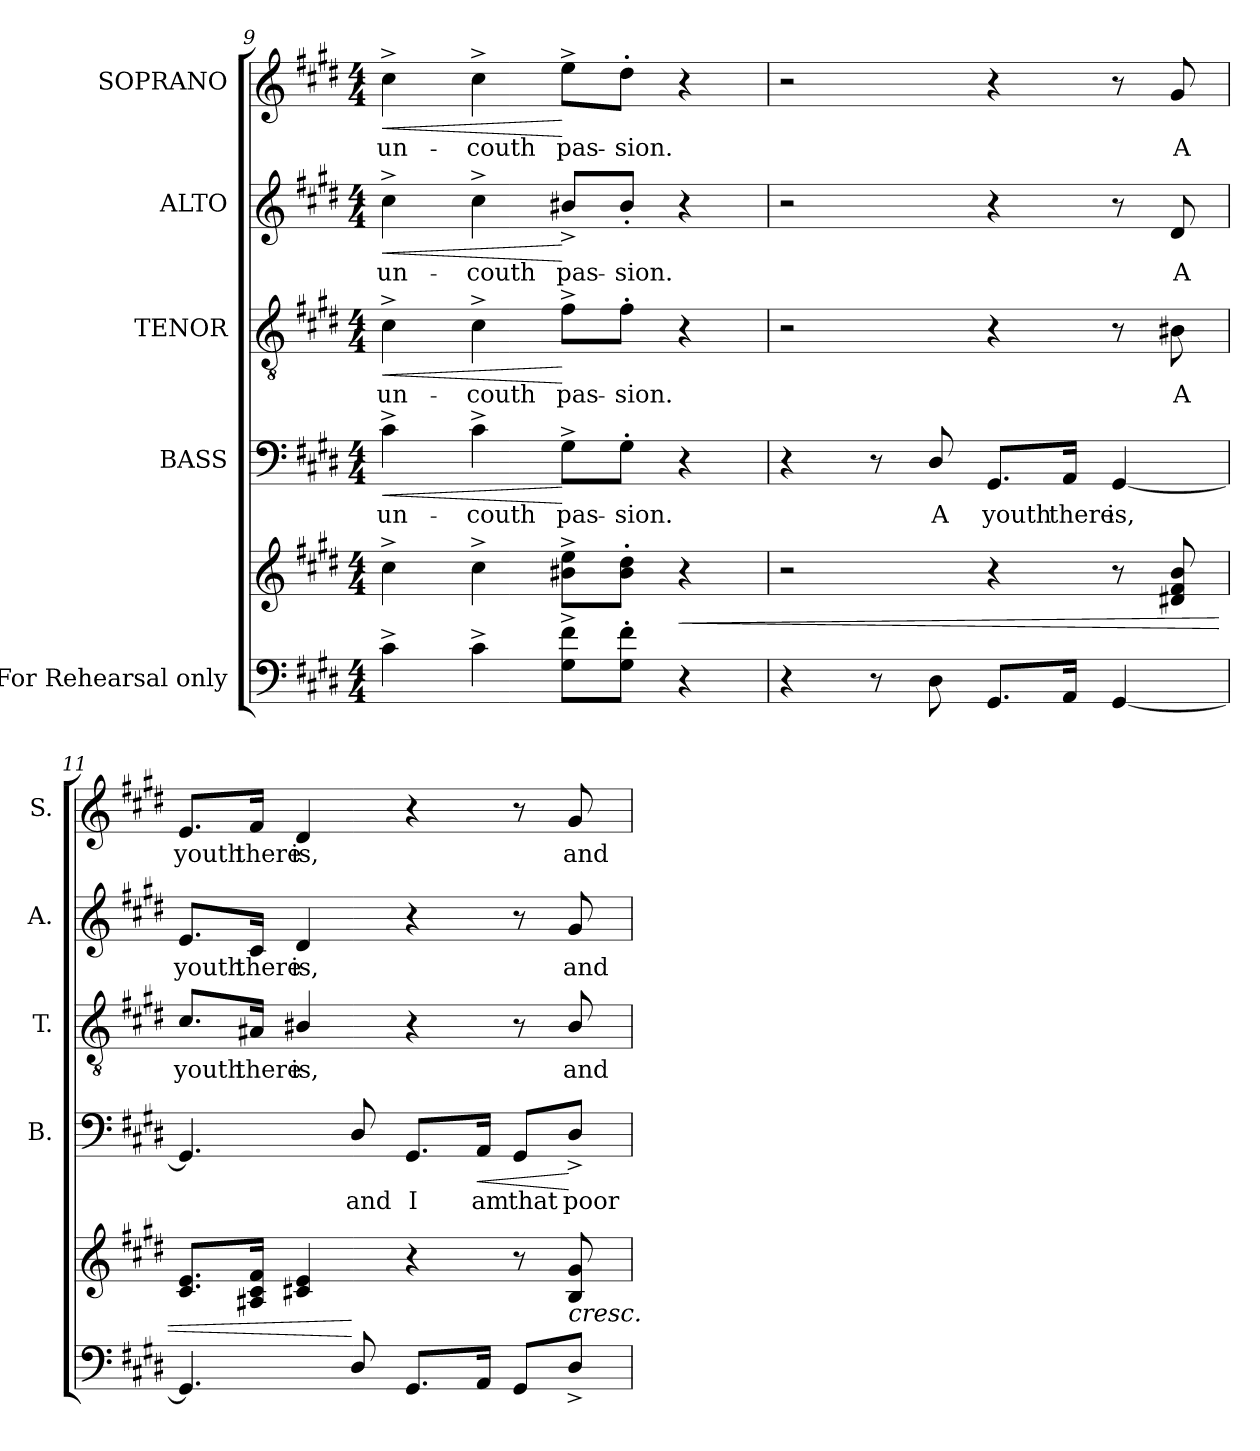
**kern	**kern	**dynam	**kern	**text	**dynam	**kern	**text	**dynam	**kern	**text	**dynam	**kern	**text	**dynam
*part5	*part5	*part5	*part4	*part4	*part4	*part3	*part3	*part3	*part2	*part2	*part2	*part1	*part1	*part1
*staff6	*staff5	*staff5/6	*staff4	*staff4	*staff4	*staff3	*staff3	*staff3	*staff2	*staff2	*staff2	*staff1	*staff1	*staff1
*I"For  Rehearsal  only	*	*	*I"BASS	*	*	*I"TENOR	*	*	*I"ALTO	*	*	*I"SOPRANO	*	*
*	*	*	*I'B.	*	*	*I'T.	*	*	*I'A.	*	*	*I'S.	*	*
*clefF4	*clefG2	*	*clefF4	*	*	*clefGv2	*	*	*clefG2	*	*	*clefG2	*	*
*	*	*	*	*	*	*ITrd7c12	*	*	*	*	*	*	*	*
*k[f#c#g#d#]	*k[f#c#g#d#]	*	*k[f#c#g#d#]	*	*	*k[f#c#g#d#]	*	*	*k[f#c#g#d#]	*	*	*k[f#c#g#d#]	*	*
*E:	*E:	*	*E:	*	*	*E:	*	*	*E:	*	*	*E:	*	*
*M4/4	*M4/4	*	*M4/4	*	*	*M4/4	*	*	*M4/4	*	*	*M4/4	*	*
=9	=9	=9	=9	=9	=9	=9	=9	=9	=9	=9	=9	=9	=9	=9
!	!	!	!	!LO:LY:b:color=#000000	!LO:HP:b	!	!	!	!	!	!	!	!	!
!	!	!	!	!	!	!	!LO:LY:b:color=#000000	!LO:HP:b	!	!	!	!	!	!
!	!	!	!	!	!	!	!	!	!	!LO:LY:b:color=#000000	!LO:HP:b	!	!	!
!	!	!	!	!	!	!	!	!	!	!	!	!	!LO:LY:b:color=#000000	!LO:HP:b
4c#^i\	4cc#^i\	.	4c#^i\	un-	<	4C#^i\	un-	<	4cc#^i\	un-	<	4cc#^i\	un-	<
!	!	!	!	!LO:LY:b:color=#000000	!	!	!	!	!	!	!	!	!	!
!	!	!	!	!	!	!	!LO:LY:b:color=#000000	!	!	!	!	!	!	!
!	!	!	!	!	!	!	!	!	!	!LO:LY:b:color=#000000	!	!	!	!
!	!	!	!	!	!	!	!	!	!	!	!	!	!LO:LY:b:color=#000000	!
4c#^i\	4cc#^i\	[	4c#^i\	-couth	.	4C#^i\	-couth	.	4cc#^i\	-couth	.	4cc#^i\	-couth	.
!	!	!	!	!LO:LY:b:color=#000000	!	!	!	!	!	!	!	!	!	!
!	!	!	!	!	!	!	!LO:LY:b:color=#000000	!	!	!	!	!	!	!
!	!	!	!	!	!	!	!	!	!	!LO:LY:b:color=#000000	!	!	!	!
!	!	!	!	!	!	!	!	!	!	!	!	!	!LO:LY:b:color=#000000	!
8G#i\^ 8f#i^L	8b#Xi\^ 8eei^L	.	8G#^i\L	pas-	[	8F#^i\L	pas-	[	8b#X^i/L	pas-	[	8ee^i\L	pas-	[
!	!	!	!	!LO:LY:b:color=#000000	!	!	!	!	!	!	!	!	!	!
!	!	!	!	!	!	!	!LO:LY:b:color=#000000	!	!	!	!	!	!	!
!	!	!	!	!	!	!	!	!	!	!LO:LY:b:color=#000000	!	!	!	!
!	!	!	!	!	!	!	!	!	!	!	!	!	!LO:LY:b:color=#000000	!
8G#i\' 8f#i'J	8b#i\' 8dd#i'J	.	8G#'i\J	-sion.	.	8F#'i\J	-sion.	.	8b#'i/J	-sion.	.	8dd#'i\J	-sion.	.
!	!	!LO:HP:b	!	!	!	!	!	!	!	!	!	!	!	!
4r	4r	<	4r	.	.	4r	.	.	4r	.	.	4r	.	.
!!LO:PB:g=z
=10	=10	=10	=10	=10	=10	=10	=10	=10	=10	=10	=10	=10	=10	=10
4r	2r	.	4r	.	.	2r	.	.	2r	.	.	2r	.	.
8r	.	.	8r	.	.	.	.	.	.	.	.	.	.	.
!	!	!	!	!LO:LY:b:color=#000000	!	!	!	!	!	!	!	!	!	!
8D#i\	.	.	8D#i/	A	.	.	.	.	.	.	.	.	.	.
!	!	!	!	!LO:LY:b:color=#000000	!	!	!	!	!	!	!	!	!	!
8.GG#i/L	4r	.	8.GG#i/L	youth	.	4r	.	.	4r	.	.	4r	.	.
!	!	!	!	!LO:LY:b:color=#000000	!	!	!	!	!	!	!	!	!	!
16AAi/Jk	.	.	16AAi/Jk	there	.	.	.	.	.	.	.	.	.	.
!	!	!	!	!LO:LY:b:color=#000000	!	!	!	!	!	!	!	!	!	!
[4GG#i/	8r	.	[4GG#i/	is,	.	8r	.	.	8r	.	.	8r	.	.
!	!	!	!	!	!	!	!LO:LY:b:color=#000000	!	!	!	!	!	!	!
!	!	!	!	!	!	!	!	!	!	!LO:LY:b:color=#000000	!	!	!	!
!	!	!	!	!	!	!	!	!	!	!	!	!	!LO:LY:b:color=#000000	!
.	8d#Xi/ 8f#i 8bi	.	.	.	.	8BB#Xi\	A	.	8d#i/	A	.	8g#i/	A	.
=11	=11	=11	=11	=11	=11	=11	=11	=11	=11	=11	=11	=11	=11	=11
!	!	!	!	!	!	!	!LO:LY:b:color=#000000	!	!	!	!	!	!	!
!	!	!	!	!	!	!	!	!	!	!LO:LY:b:color=#000000	!	!	!	!
!	!	!	!	!	!	!	!	!	!	!	!	!	!LO:LY:b:color=#000000	!
4.GG#i/]	8.c#i/ 8.eiL	.	4.GG#i/]	.	.	8.C#i/L	youth	.	8.ei/L	youth	.	8.ei/L	youth	.
!	!	!	!	!	!	!	!LO:LY:b:color=#000000	!	!	!	!	!	!	!
!	!	!	!	!	!	!	!	!	!	!LO:LY:b:color=#000000	!	!	!	!
!	!	!	!	!	!	!	!	!	!	!	!	!	!LO:LY:b:color=#000000	!
.	16A#Xi/ 16c#i 16f#iJk	.	.	.	.	16AA#Xi/Jk	there	.	16c#i/Jk	there	.	16f#i/Jk	there	.
!	!	!	!	!	!	!	!LO:LY:b:color=#000000	!	!	!	!	!	!	!
!	!	!	!	!	!	!	!	!	!	!LO:LY:b:color=#000000	!	!	!	!
!	!	!	!	!	!	!	!	!	!	!	!	!	!LO:LY:b:color=#000000	!
.	4c#Xi/ 4ei	.	.	.	.	4BB#Xi/	is,	.	4d#i/	is,	.	4d#i/	is,	.
!	!	!	!	!LO:LY:b:color=#000000	!	!	!	!	!	!	!	!	!	!
8D#i/	.	[	8D#i/	and	.	.	.	.	.	.	.	.	.	.
!	!	!	!	!LO:LY:b:color=#000000	!	!	!	!	!	!	!	!	!	!
8.GG#i/L	4r	.	8.GG#i/L	I	.	4r	.	.	4r	.	.	4r	.	.
!	!	!	!	!LO:LY:b:color=#000000	!LO:HP:b	!	!	!	!	!	!	!	!	!
16AAi/Jk	.	.	16AAi/Jk	am	<	.	.	.	.	.	.	.	.	.
!	!	!	!	!LO:LY:b:color=#000000	!	!	!	!	!	!	!	!	!	!
8GG#i/L	8r	.	8GG#i/L	that	.	8r	.	.	8r	.	.	8r	.	.
!	!	!LO:HP:b	!	!	!	!	!	!	!	!	!	!	!	!
!	!	!	!	!LO:LY:b:color=#000000	!	!	!	!	!	!	!	!	!	!
!	!	!	!	!	!	!	!LO:LY:b:color=#000000	!	!	!	!	!	!	!
!	!	!	!	!	!	!	!	!	!	!LO:LY:b:color=#000000	!	!	!	!
!	!	!	!	!	!	!	!	!	!	!	!	!	!LO:LY:b:color=#000000	!
8D#^i/J	8Bi/ 8g#i	<	8D#^i/J	poor	[	8BB#i/	and	.	8g#i/	and	.	8g#i/	and	.
=	=	=	=	=	=	=	=	=	=	=	=	=	=	=
*-	*-	*-	*-	*-	*-	*-	*-	*-	*-	*-	*-	*-	*-	*-
